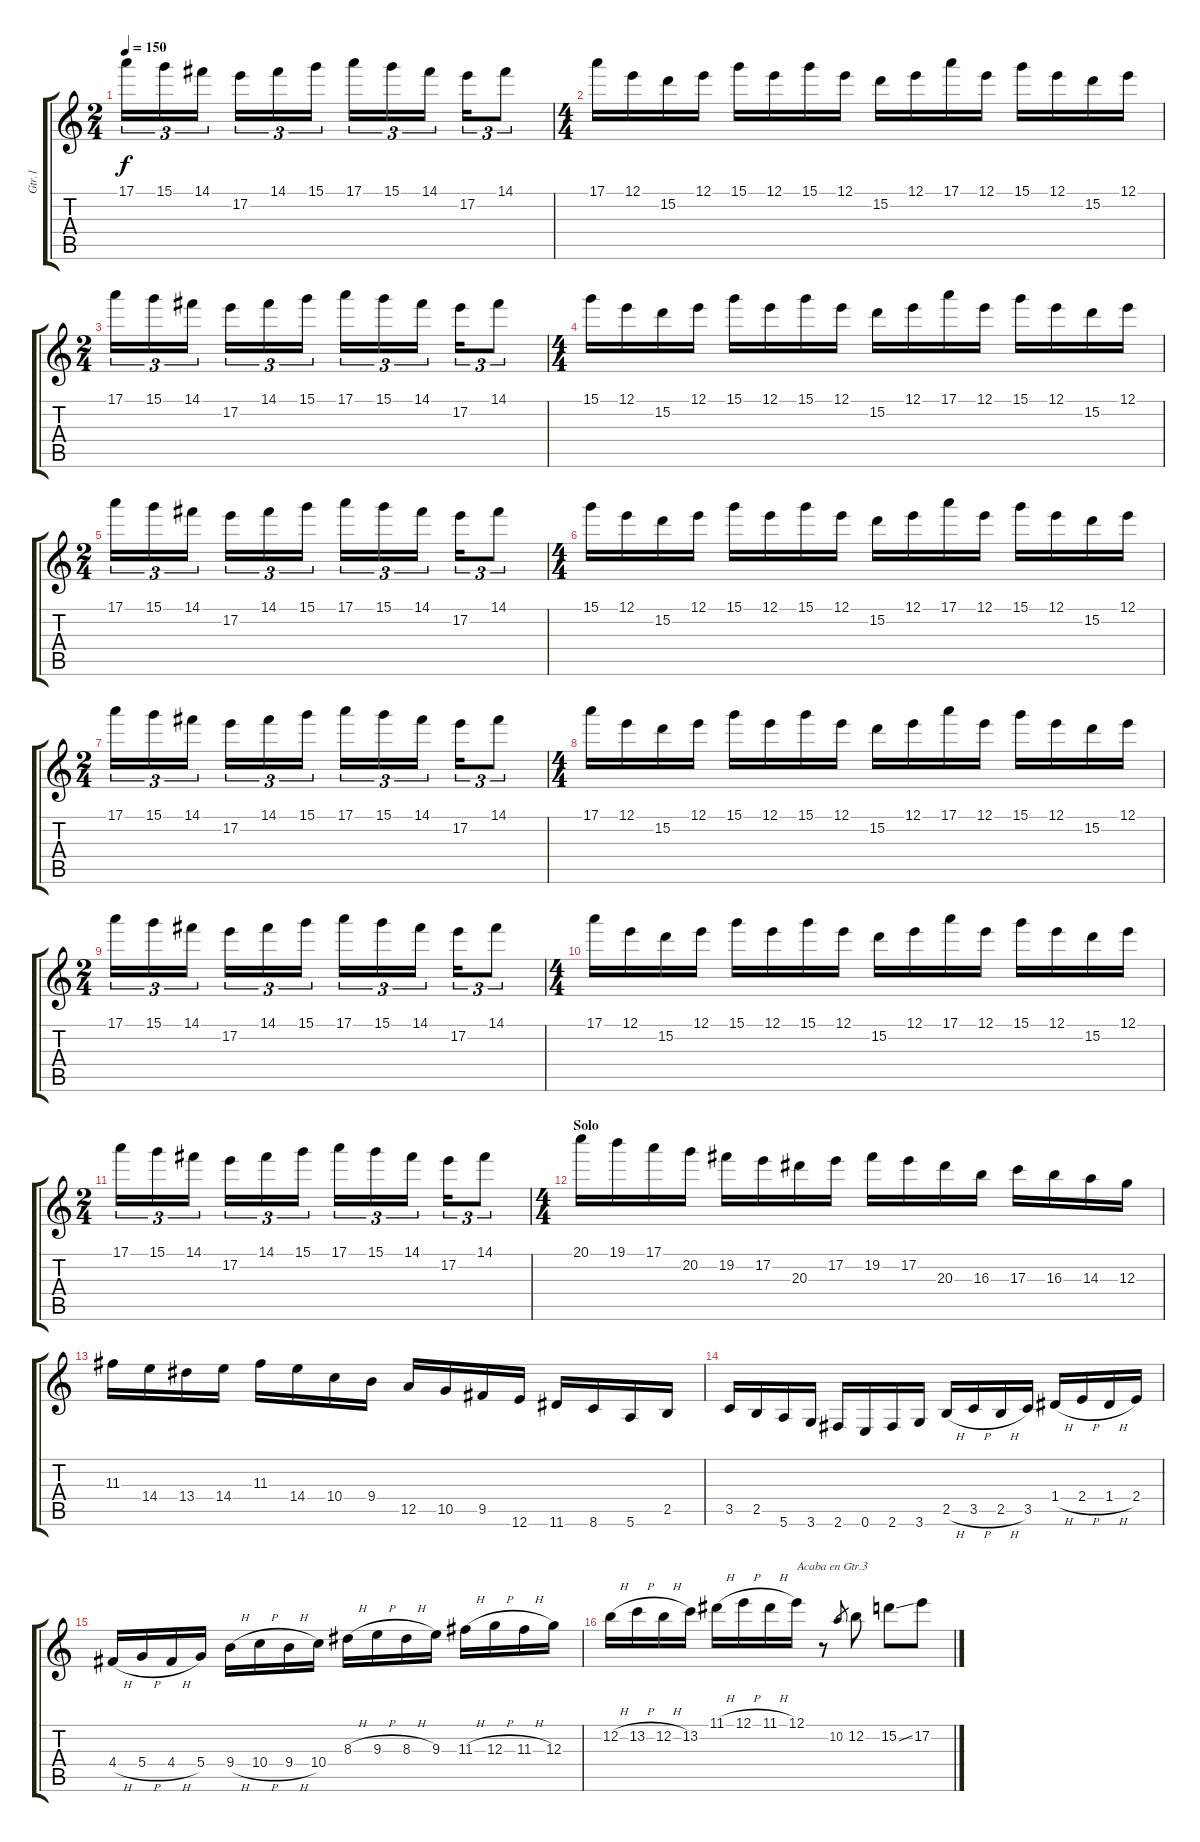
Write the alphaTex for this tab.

\track ("Gtr.1" "Gtr.1") {instrument distortionguitar}
\staff {score tabs}
\tuning (E4 B3 G3 D3 A2 E2) {hide}
\ts (2 4)
\tempo 150
\clef g2
\ks c
17.1.16{tu (3 2) dy f} 15.1.16{tu (3 2)} 14.1.16{tu (3 2)} 17.2.16{tu (3 2)} 14.1.16{tu (3 2)} 15.1.16{tu (3 2)} 17.1.16{tu (3 2)} 15.1.16{tu (3 2)} 14.1.16{tu (3 2)} 17.2.16{tu (3 2)} 14.1.8{tu (3 2)} |
\ts (4 4)
17.1.16 12.1.16 15.2.16 12.1.16 15.1.16 12.1.16 15.1.16 12.1.16 15.2.16 12.1.16 17.1.16 12.1.16 15.1.16 12.1.16 15.2.16 12.1.16 |
\ts (2 4)
17.1.16{tu (3 2)} 15.1.16{tu (3 2)} 14.1.16{tu (3 2)} 17.2.16{tu (3 2)} 14.1.16{tu (3 2)} 15.1.16{tu (3 2)} 17.1.16{tu (3 2)} 15.1.16{tu (3 2)} 14.1.16{tu (3 2)} 17.2.16{tu (3 2)} 14.1.8{tu (3 2)} |
\ts (4 4)
15.1.16 12.1.16 15.2.16 12.1.16 15.1.16 12.1.16 15.1.16 12.1.16 15.2.16 12.1.16 17.1.16 12.1.16 15.1.16 12.1.16 15.2.16 12.1.16 |
\ts (2 4)
17.1.16{tu (3 2)} 15.1.16{tu (3 2)} 14.1.16{tu (3 2)} 17.2.16{tu (3 2)} 14.1.16{tu (3 2)} 15.1.16{tu (3 2)} 17.1.16{tu (3 2)} 15.1.16{tu (3 2)} 14.1.16{tu (3 2)} 17.2.16{tu (3 2)} 14.1.8{tu (3 2)} |
\ts (4 4)
15.1.16 12.1.16 15.2.16 12.1.16 15.1.16 12.1.16 15.1.16 12.1.16 15.2.16 12.1.16 17.1.16 12.1.16 15.1.16 12.1.16 15.2.16 12.1.16 |
\ts (2 4)
17.1.16{tu (3 2)} 15.1.16{tu (3 2)} 14.1.16{tu (3 2)} 17.2.16{tu (3 2)} 14.1.16{tu (3 2)} 15.1.16{tu (3 2)} 17.1.16{tu (3 2)} 15.1.16{tu (3 2)} 14.1.16{tu (3 2)} 17.2.16{tu (3 2)} 14.1.8{tu (3 2)} |
\ts (4 4)
17.1.16 12.1.16 15.2.16 12.1.16 15.1.16 12.1.16 15.1.16 12.1.16 15.2.16 12.1.16 17.1.16 12.1.16 15.1.16 12.1.16 15.2.16 12.1.16 |
\ts (2 4)
17.1.16{tu (3 2)} 15.1.16{tu (3 2)} 14.1.16{tu (3 2)} 17.2.16{tu (3 2)} 14.1.16{tu (3 2)} 15.1.16{tu (3 2)} 17.1.16{tu (3 2)} 15.1.16{tu (3 2)} 14.1.16{tu (3 2)} 17.2.16{tu (3 2)} 14.1.8{tu (3 2)} |
\ts (4 4)
17.1.16 12.1.16 15.2.16 12.1.16 15.1.16 12.1.16 15.1.16 12.1.16 15.2.16 12.1.16 17.1.16 12.1.16 15.1.16 12.1.16 15.2.16 12.1.16 |
\ts (2 4)
17.1.16{tu (3 2)} 15.1.16{tu (3 2)} 14.1.16{tu (3 2)} 17.2.16{tu (3 2)} 14.1.16{tu (3 2)} 15.1.16{tu (3 2)} 17.1.16{tu (3 2)} 15.1.16{tu (3 2)} 14.1.16{tu (3 2)} 17.2.16{tu (3 2)} 14.1.8{tu (3 2)} |
\ts (4 4)
\section ("" "Solo")
20.1.16 19.1.16 17.1.16 20.2.16 19.2.16 17.2.16 20.3.16 17.2.16 19.2.16 17.2.16 20.3.16 16.3.16 17.3.16 16.3.16 14.3.16 12.3.16 |
11.3.16 14.4.16 13.4.16 14.4.16 11.3.16 14.4.16 10.4.16 9.4.16 12.5.16 10.5.16 9.5.16 12.6.16 11.6.16 8.6.16 5.6.16 2.5.16 |
3.5.16 2.5.16 5.6.16 3.6.16 2.6.16 0.6.16 2.6.16 3.6.16 2.5{h}.16 3.5{h}.16 2.5{h}.16 3.5.16 1.4{h}.16 2.4{h}.16 1.4{h}.16 2.4.16 |
4.4{h}.16 5.4{h}.16 4.4{h}.16 5.4.16 9.4{h}.16 10.4{h}.16 9.4{h}.16 10.4.16 8.3{h}.16 9.3{h}.16 8.3{h}.16 9.3.16 11.3{h}.16 12.3{h}.16 11.3{h}.16 12.3.16 |
12.2{h}.16 13.2{h}.16 12.2{h}.16 13.2.16 11.1{h}.16 12.1{h}.16 11.1{h}.16 12.1.16{txt "Acaba en Gtr.3"} r.8 10.2.8{gr} 12.2.8 15.2{ss}.8 17.2.8
